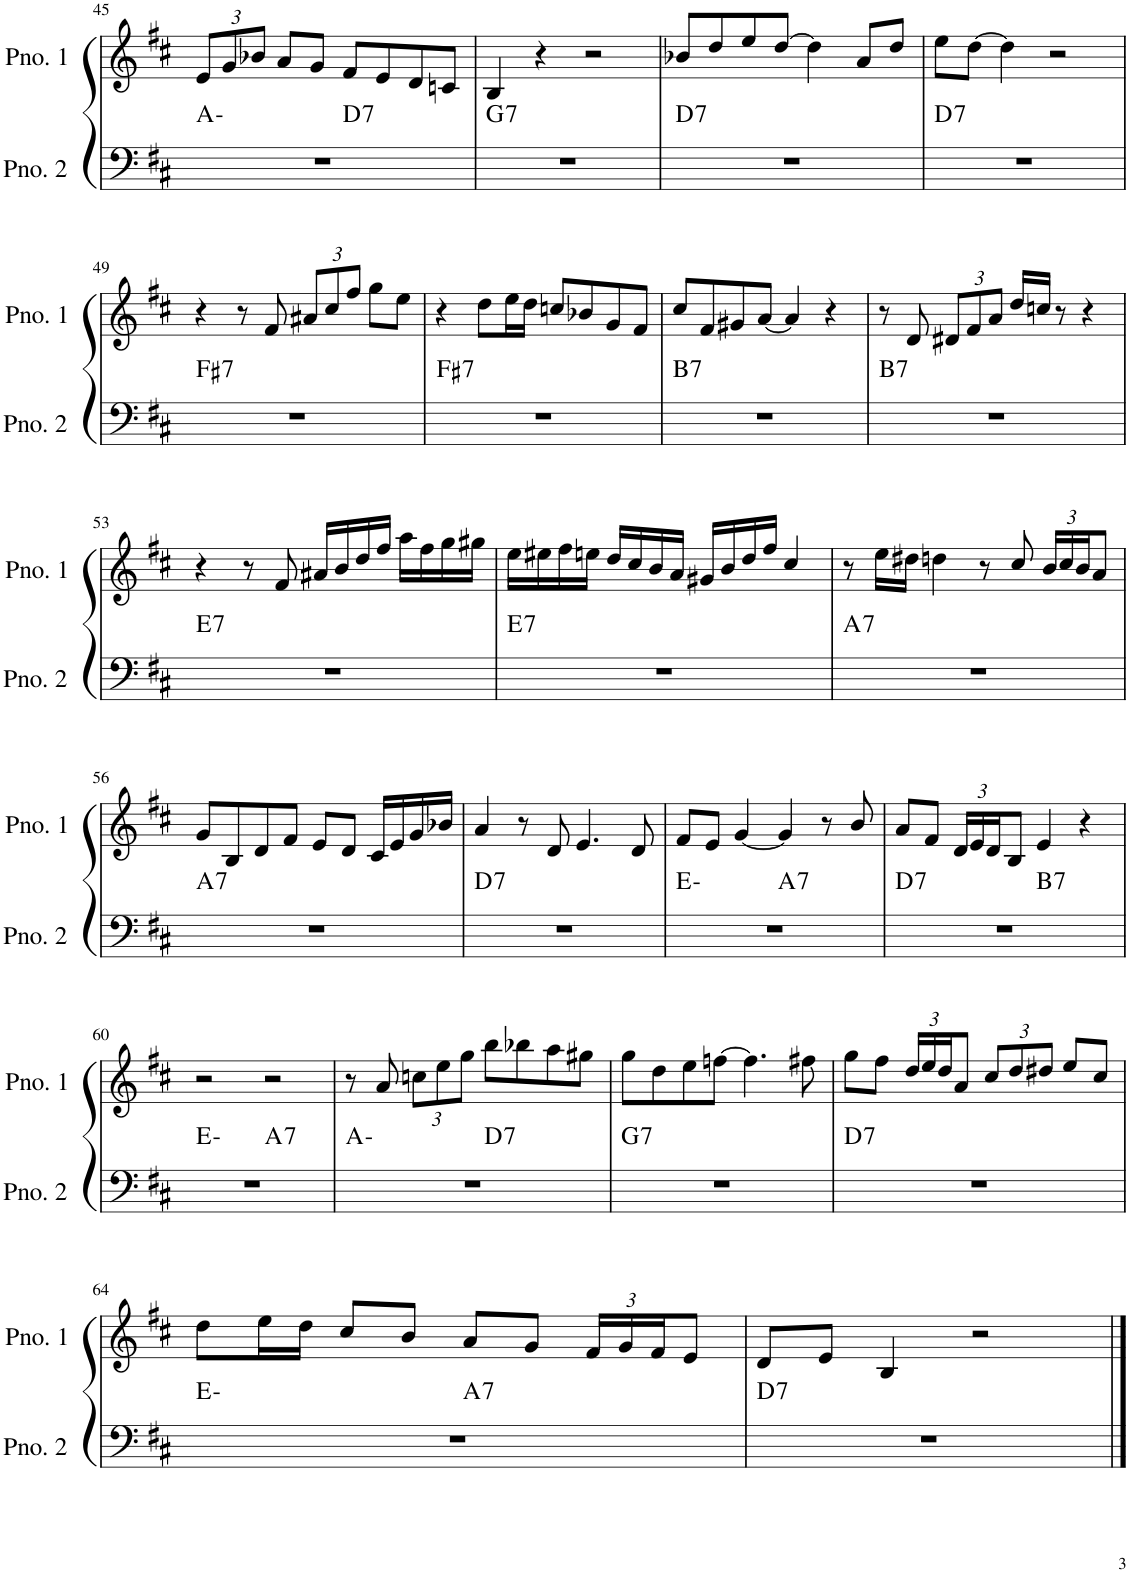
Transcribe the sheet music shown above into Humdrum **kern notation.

**kern	**harte	**kern
*part2	*part2	*part1
*staff2	*	*staff1
*I"ピアノ 2	*	*I"ピアノ 1
!!LO:PB:g=z
*clefF4	*	*clefG2
*k[f#c#]	*	*k[f#c#]
*M4/4	*	*M4/4
*	*	*Xbrackettup
=45	=45	=45
*^	*	*
1r	2ryy	A:min	12e/L
.	.	.	12g/
.	.	.	12b-X/J
.	.	.	8a/L
.	.	.	8g/J
!	!	!LO:H:kt=7	!
.	2ryy	D:7	8f#/L
.	.	.	8e/
.	.	.	8d/
.	.	.	8cn/J
=46	=46	=46	=46
!	!	!LO:H:kt=7	!
*v	*v	*	*
1r	G:7	4B/
.	.	4r
.	.	2r
=47	=47	=47
!	!LO:H:kt=7	!
1r	D:7	8b-X/L
.	.	8dd/
.	.	8ee/
.	.	[8dd/J
.	.	4dd\]
.	.	8a/L
.	.	8dd/J
=48	=48	=48
!	!LO:H:kt=7	!
1r	D:7	8ee\L
.	.	[8dd\J
.	.	4dd\]
.	.	2r
!!LO:LB:g=z
=49	=49	=49
!	!LO:H:kt=7	!
1r	F#:7	4r
.	.	8r
.	.	8f#/
.	.	12a#X/L
.	.	12cc#/
.	.	12ff#/J
.	.	8gg\L
.	.	8ee\J
=50	=50	=50
!	!LO:H:kt=7	!
1r	F#:7	4r
.	.	8dd\L
.	.	16ee\L
.	.	16dd\JJ
.	.	8ccn/L
.	.	8b-X/
.	.	8g/
.	.	8f#/J
=51	=51	=51
!	!LO:H:kt=7	!
1r	B:7	8cc#/L
.	.	8f#/
.	.	8g#X/
.	.	[8a/J
.	.	4a/]
.	.	4r
=52	=52	=52
!	!LO:H:kt=7	!
1r	B:7	8r
.	.	8d/
.	.	12d#X/L
.	.	12f#/
.	.	12a/J
.	.	16dd/LL
.	.	16ccn/JJ
.	.	8r
.	.	4r
!!LO:LB:g=z
=53	=53	=53
!	!LO:H:kt=7	!
1r	E:7	4r
.	.	8r
.	.	8f#/
.	.	16a#X/LL
.	.	16b/
.	.	16dd/
.	.	16ff#/JJ
.	.	16aa\LL
.	.	16ff#\
.	.	16gg\
.	.	16gg#X\JJ
=54	=54	=54
!	!LO:H:kt=7	!
1r	E:7	16ee\LL
.	.	16ee#X\
.	.	16ff#\
.	.	16een\JJ
.	.	16dd/LL
.	.	16cc#/
.	.	16b/
.	.	16a/JJ
.	.	16g#X/LL
.	.	16b/
.	.	16dd/
.	.	16ff#/JJ
.	.	4cc#/
=55	=55	=55
!	!LO:H:kt=7	!
1r	A:7	8r
.	.	16ee\LL
.	.	16dd#X\JJ
.	.	4ddn\
.	.	8r
.	.	8cc#/
.	.	24b/LL
.	.	24cc#/
.	.	24b/J
.	.	8a/J
!!LO:LB:g=z
=56	=56	=56
!	!LO:H:kt=7	!
1r	A:7	8g/L
.	.	8B/
.	.	8d/
.	.	8f#/J
.	.	8e/L
.	.	8d/J
.	.	16c#/LL
.	.	16e/
.	.	16g/
.	.	16b-X/JJ
=57	=57	=57
!	!LO:H:kt=7	!
1r	D:7	4a/
.	.	8r
.	.	8d/
.	.	4.e/
.	.	8d/
=58	=58	=58
*^	*	*
1r	2ryy	E:min	8f#/L
.	.	.	8e/J
.	.	.	[4g/
!	!	!LO:H:kt=7	!
.	2ryy	A:7	4g/]
.	.	.	8r
.	.	.	8b/
=59	=59	=59	=59
!	!	!LO:H:kt=7	!
1r	2ryy	D:7	8a/L
.	.	.	8f#/J
.	.	.	24d/LL
.	.	.	24e/
.	.	.	24d/J
.	.	.	8B/J
!	!	!LO:H:kt=7	!
.	2ryy	B:7	4e/
.	.	.	4r
!!LO:LB:g=z
=60	=60	=60	=60
1r	2ryy	E:min	2r
!	!	!LO:H:kt=7	!
.	2ryy	A:7	2r
=61	=61	=61	=61
1r	2ryy	A:min	8r
.	.	.	8a/
.	.	.	12ccn\L
.	.	.	12ee\
.	.	.	12gg\J
!	!	!LO:H:kt=7	!
.	2ryy	D:7	8bb\L
.	.	.	8bb-X\
.	.	.	8aa\
.	.	.	8gg#X\J
=62	=62	=62	=62
!	!	!LO:H:kt=7	!
*v	*v	*	*
1r	G:7	8gg\L
.	.	8dd\
.	.	8ee\
.	.	[8ffn\J
.	.	4.ff\]
.	.	8ff#X\
=63	=63	=63
!	!LO:H:kt=7	!
1r	D:7	8gg\L
.	.	8ff#\J
.	.	24dd/LL
.	.	24ee/
.	.	24dd/J
.	.	8a/J
.	.	12cc#/L
.	.	12dd/
.	.	12dd#X/J
.	.	8ee/L
.	.	8cc#/J
!!LO:LB:g=z
=64	=64	=64
*^	*	*
1r	2ryy	E:min	8dd\L
.	.	.	16ee\L
.	.	.	16dd\JJ
.	.	.	8cc#/L
.	.	.	8b/J
!	!	!LO:H:kt=7	!
.	2ryy	A:7	8a/L
.	.	.	8g/J
.	.	.	24f#/LL
.	.	.	24g/
.	.	.	24f#/J
.	.	.	8e/J
=65	=65	=65	=65
!	!	!LO:H:kt=7	!
*v	*v	*	*
1r	D:7	8d/L
.	.	8e/J
.	.	4B/
.	.	2r
==	==	==
*-	*-	*-
